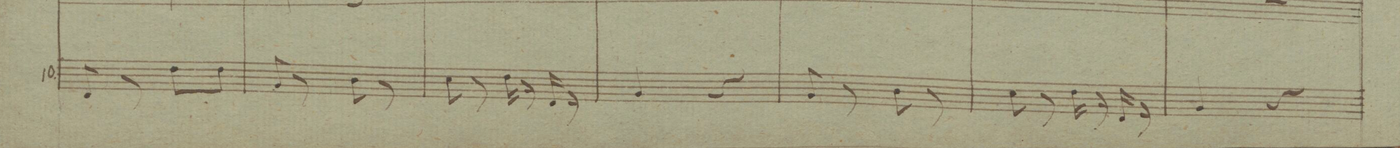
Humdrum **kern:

**kern	**fba
*I"Organo et Baſso	*
*clefF4	*
*k[b-e-]	*
*M2/4	*
8FF/	.
8r	.
8F\L	.
8F\J	.
=51	=51
8BB-/	.
8r	.
8D\	.
8r	.
=52	=52
8E-\	.
8r	.
16F\	.
16r	.
16FF/	.
16r	.
=53	=53
4BB-/	.
4r	.
=54	=54
8BB-/	.
8r	.
8D\	.
8r	.
=55	=55
8E-\	.
8r	.
16F\	.
16r	.
16FF/	.
16r	.
=56	=56
4BB-/	.
4r	.
=57	=57
*-	*-
